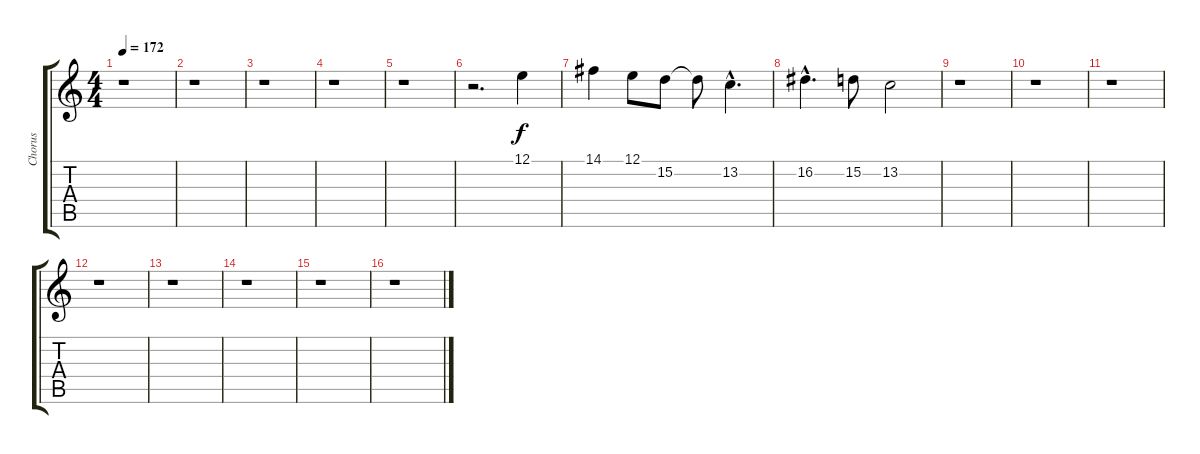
\track ("Chorus" "Chorus") {instrument pad4choir}
\staff {score tabs}
\tuning (E4 B3 G3 D3 A2 E2) {hide}
\ts (4 4)
\tempo 172
\clef g2
\ks c
r.1{dy f} |
r.1 |
r.1 |
r.1 |
r.1 |
r.2{d} 12.1.4 |
14.1.4 12.1.8 15.2.8 15.2{t}.8 13.2{hac}.4{d} |
16.2{hac}.4{d} 15.2.8 13.2.2 |
r.1 |
r.1 |
r.1 |
r.1 |
r.1 |
r.1 |
r.1 |
r.1
